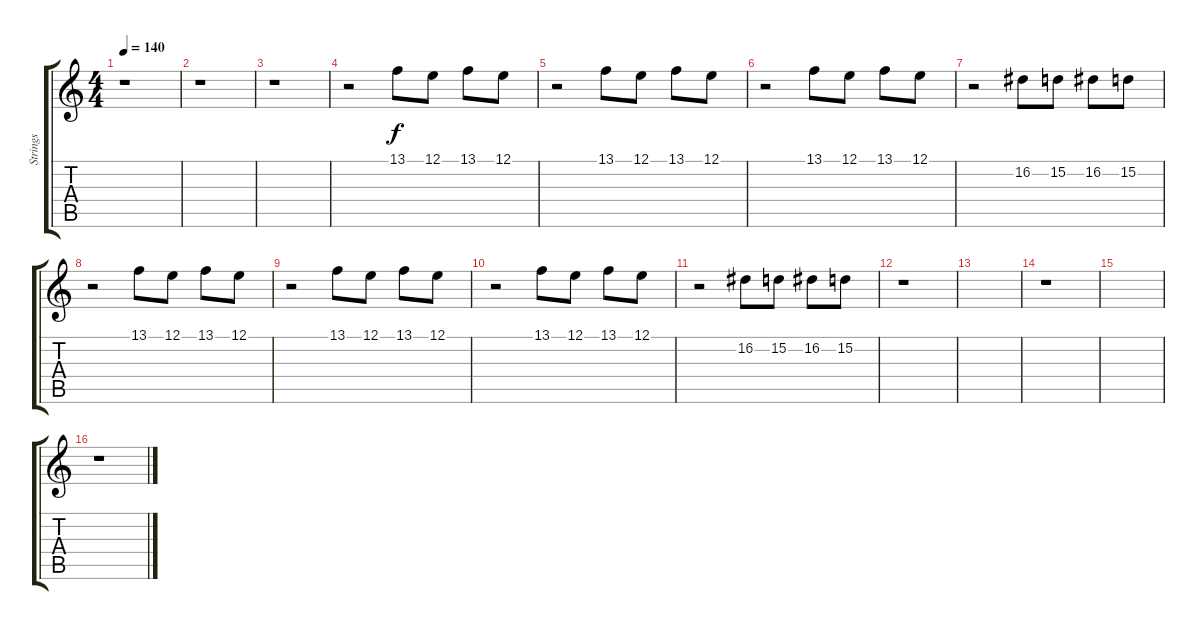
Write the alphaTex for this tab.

\track ("Strings" "Strings") {instrument stringensemble1}
\staff {score tabs}
\tuning (E4 B3 G3 D3 A2 E2) {hide}
\ts (4 4)
\tempo 140
\clef g2
\ks c
r.1{dy f} |
r.1 |
r.1 |
r.2 13.1.8 12.1.8 13.1.8 12.1.8 |
r.2 13.1.8 12.1.8 13.1.8 12.1.8 |
r.2 13.1.8 12.1.8 13.1.8 12.1.8 |
r.2 16.2.8 15.2.8 16.2.8 15.2.8 |
r.2 13.1.8 12.1.8 13.1.8 12.1.8 |
r.2 13.1.8 12.1.8 13.1.8 12.1.8 |
r.2 13.1.8 12.1.8 13.1.8 12.1.8 |
r.2 16.2.8 15.2.8 16.2.8 15.2.8 |
r.1 |
|
r.1 |
|
r.1
